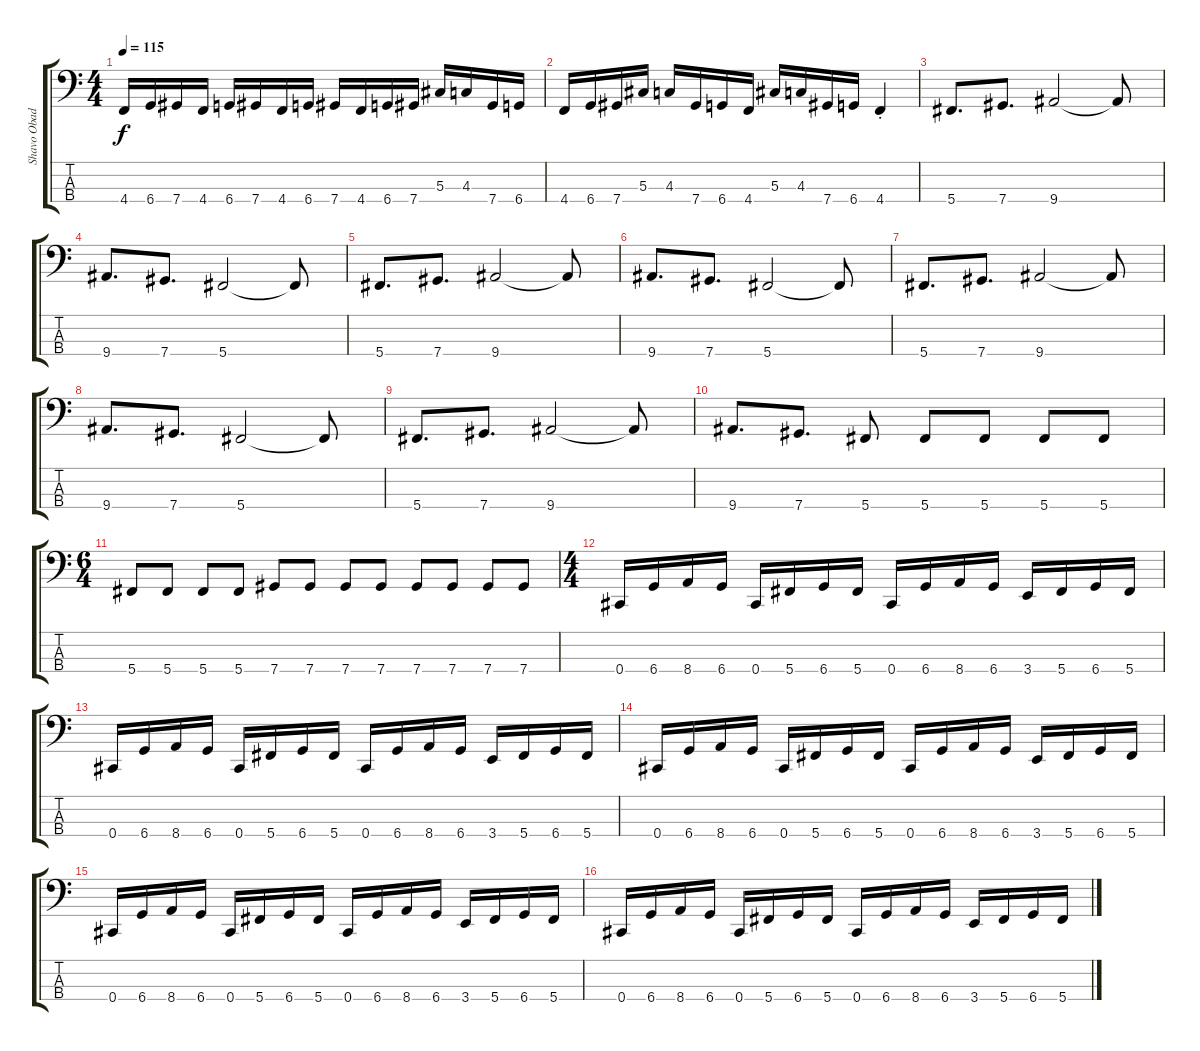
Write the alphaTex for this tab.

\track ("Shavo Obadjian" "Shavo Obad") {instrument electricbasspick}
\staff {score tabs}
\tuning (Gb2 Db2 Ab1 Db1) {hide}
\ts (4 4)
\tempo 115
\clef f4
\ks c
4.4.16{dy f} 6.4.16 7.4.16 4.4.16 6.4.16 7.4.16 4.4.16 6.4.16 7.4.16 4.4.16 6.4.16 7.4.16 5.3.16 4.3.16 7.4.16 6.4.16 |
4.4.16 6.4.16 7.4.16 5.3.16 4.3.16 7.4.16 6.4.16 4.4.16 5.3.16 4.3.16 7.4.16 6.4.16 4.4{st}.4 |
5.4.8{d} 7.4.8{d} 9.4.2 9.4{t}.8 |
9.4.8{d} 7.4.8{d} 5.4.2 5.4{t}.8 |
5.4.8{d} 7.4.8{d} 9.4.2 9.4{t}.8 |
9.4.8{d} 7.4.8{d} 5.4.2 5.4{t}.8 |
5.4.8{d} 7.4.8{d} 9.4.2 9.4{t}.8 |
9.4.8{d} 7.4.8{d} 5.4.2 5.4{t}.8 |
5.4.8{d} 7.4.8{d} 9.4.2 9.4{t}.8 |
9.4.8{d} 7.4.8{d} 5.4.8 5.4.8 5.4.8 5.4.8 5.4.8 |
\ts (6 4)
5.4.8 5.4.8 5.4.8 5.4.8 7.4.8 7.4.8 7.4.8 7.4.8 7.4.8 7.4.8 7.4.8 7.4.8 |
\ts (4 4)
0.4.16 6.4.16 8.4.16 6.4.16 0.4.16 5.4.16 6.4.16 5.4.16 0.4.16 6.4.16 8.4.16 6.4.16 3.4.16 5.4.16 6.4.16 5.4.16 |
0.4.16 6.4.16 8.4.16 6.4.16 0.4.16 5.4.16 6.4.16 5.4.16 0.4.16 6.4.16 8.4.16 6.4.16 3.4.16 5.4.16 6.4.16 5.4.16 |
0.4.16 6.4.16 8.4.16 6.4.16 0.4.16 5.4.16 6.4.16 5.4.16 0.4.16 6.4.16 8.4.16 6.4.16 3.4.16 5.4.16 6.4.16 5.4.16 |
0.4.16 6.4.16 8.4.16 6.4.16 0.4.16 5.4.16 6.4.16 5.4.16 0.4.16 6.4.16 8.4.16 6.4.16 3.4.16 5.4.16 6.4.16 5.4.16 |
0.4.16 6.4.16 8.4.16 6.4.16 0.4.16 5.4.16 6.4.16 5.4.16 0.4.16 6.4.16 8.4.16 6.4.16 3.4.16 5.4.16 6.4.16 5.4.16
